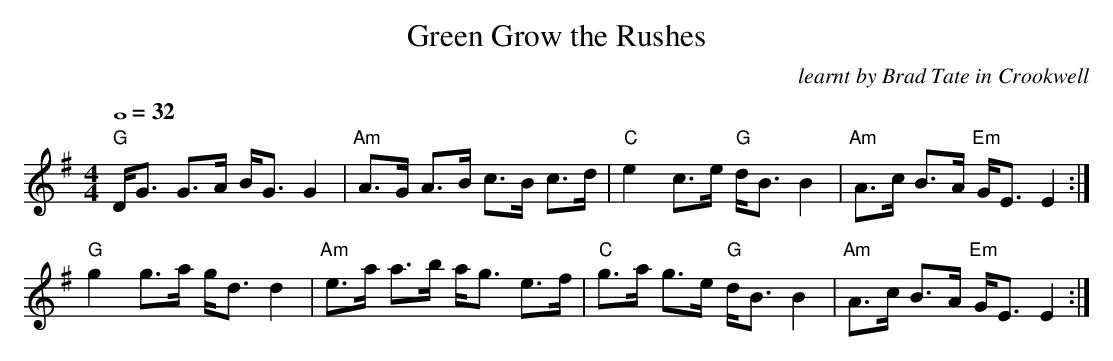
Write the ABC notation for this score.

X:1
T:Green Grow the Rushes
M:4/4
L:1/8
Q:4/4=32
C:learnt by Brad Tate in Crookwell
K:G
"G"D<G G>A B<G G2|"Am"A>G A>B c>B c>d|"C"e2 c>e "G"d<B B2|"Am"A>c B>A "Em"G<E E2:|
"G"g2g>a g<d d2|"Am"e>a a>b a<g e>f|"C"g>a g>e "G"d<B B2|"Am"A>c B>A "Em"G<E E2:|
